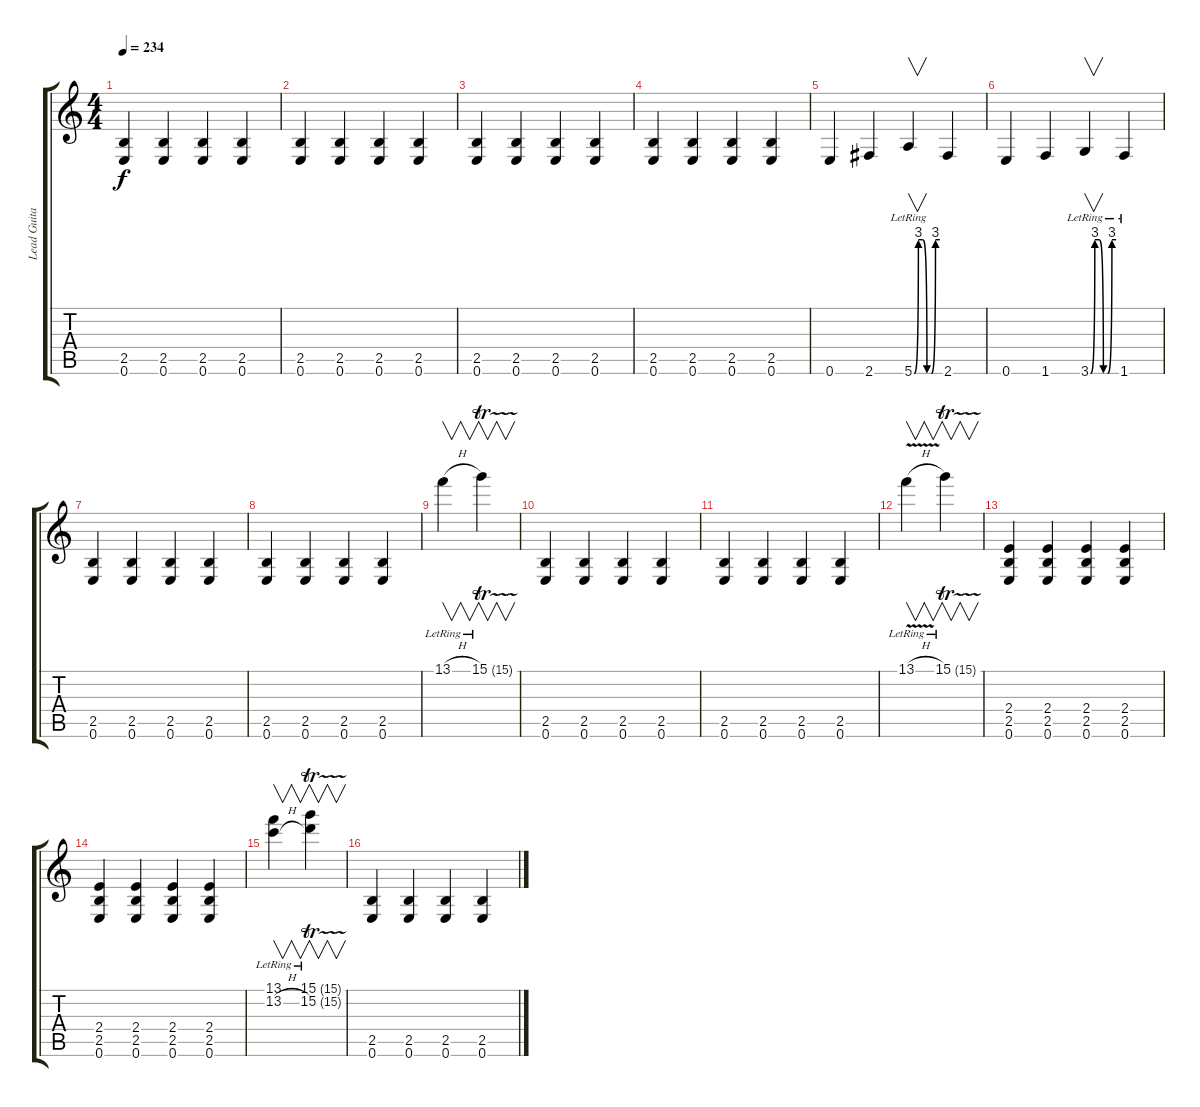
\track ("Lead Guitar" "Lead Guita") {instrument overdrivenguitar}
\staff {score tabs}
\tuning (E4 B3 G3 D3 A2 E2) {hide}
\ts (4 4)
\tempo 234
\clef g2
\ks c
(2.5 0.6).4{dy f} (2.5 0.6).4 (2.5 0.6).4 (2.5 0.6).4 |
(2.5 0.6).4 (2.5 0.6).4 (2.5 0.6).4 (2.5 0.6).4 |
(2.5 0.6).4 (2.5 0.6).4 (2.5 0.6).4 (2.5 0.6).4 |
(2.5 0.6).4 (2.5 0.6).4 (2.5 0.6).4 (2.5 0.6).4 |
0.6.4 2.6.4 5.6{be (custom 0 0 10 12 20 12 30 0 40 0 50 12 60 12) lr}.4{v} 2.6.4 |
0.6.4 1.6.4 3.6{be (custom 0 0 10 12 20 12 30 0 40 0 50 12 60 12) lr}.4{v} 1.6{lr}.4 |
(2.5 0.6).4 (2.5 0.6).4 (2.5 0.6).4 (2.5 0.6).4 |
(2.5 0.6).4 (2.5 0.6).4 (2.5 0.6).4 (2.5 0.6).4 |
13.1{h lr}.4{v} 15.1{tr (15 32) lr}.4{v} |
(2.5 0.6).4 (2.5 0.6).4 (2.5 0.6).4 (2.5 0.6).4 |
(2.5 0.6).4 (2.5 0.6).4 (2.5 0.6).4 (2.5 0.6).4 |
13.1{v h lr}.4{v} 15.1{tr (15 32) lr}.4{v} |
(2.4 2.5 0.6).4 (2.4 2.5 0.6).4 (2.4 2.5 0.6).4 (2.4 2.5 0.6).4 |
(2.4 2.5 0.6).4 (2.4 2.5 0.6).4 (2.4 2.5 0.6).4 (2.4 2.5 0.6).4 |
(13.1{lr} 13.2{h lr}).4{v} (15.1{tr (15 32) lr} 15.2{tr (15 32) lr}).4{v} |
(2.5 0.6).4 (2.5 0.6).4 (2.5 0.6).4 (2.5 0.6).4
